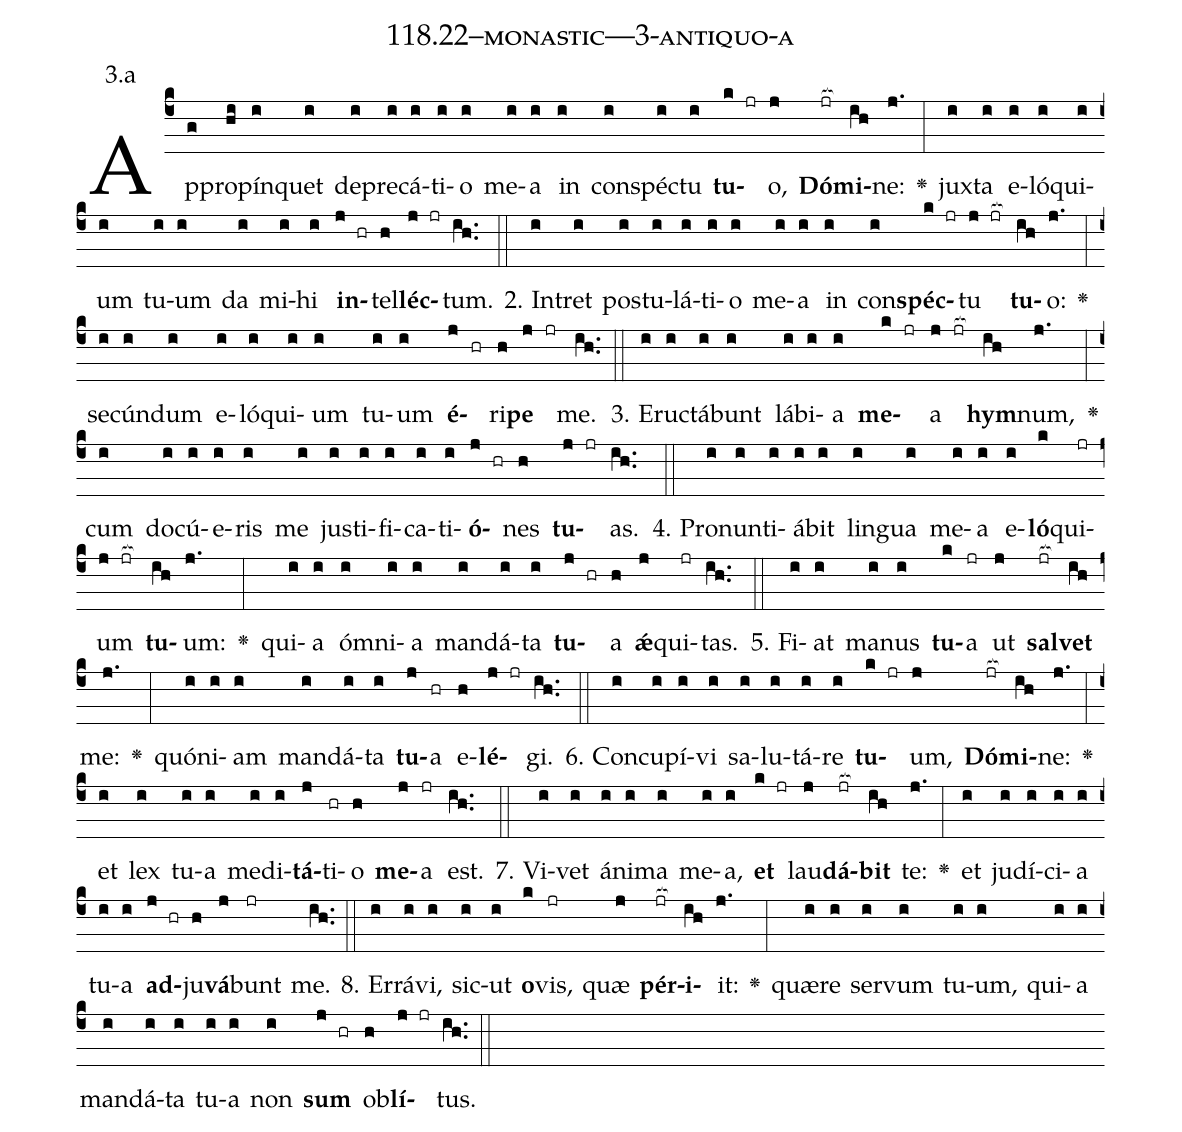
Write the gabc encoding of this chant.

name: 118.22--monastic---3-antiquo-a;
annotation: 3.a;
%%
(c4)Ap(g)pro(hi)pín(i)quet(i) de(i)pre(i)cá(i)ti(i)o(i) me(i)a(i) in(i) con(i)spéc(i)tu(i) <b>tu</b>(k jr)o,(j) <b>Dó</b>(jr[ocb:1{])<b>mi</b>(ih[ocb:0}])ne:(j.) <v>\greheightstar</v>(:) jux(i)ta(i) e(i)ló(i)qui(i)um(i) tu(i)um(i) da(i) mi(i)hi(i) <b>in</b>(j hr)tel(h)<b>léc</b>(j jr)tum.(ih..) (::)
2. In(i)tret(i) pos(i)tu(i)lá(i)ti(i)o(i) me(i)a(i) in(i) con(i)<b>spéc</b>(k jr)tu(j jr[ocb:1{]) <b>tu</b>(ih[ocb:0}])o:(j.) <v>\greheightstar</v>(:) se(i)cún(i)dum(i) e(i)ló(i)qui(i)um(i) tu(i)um(i) <b>é</b>(j hr)ri(h)<b>pe</b>(j jr) me.(ih..) (::)
3. E(i)ruc(i)tá(i)bunt(i) lá(i)bi(i)a(i) <b>me</b>(k jr)a(j jr[ocb:1{]) <b>hym</b>(ih[ocb:0}])num,(j.) <v>\greheightstar</v>(:) cum(i) do(i)cú(i)e(i)ris(i) me(i) jus(i)ti(i)fi(i)ca(i)ti(i)<b>ó</b>(j hr)nes(h) <b>tu</b>(j jr)as.(ih..) (::)
4. Pro(i)nun(i)ti(i)á(i)bit(i) lin(i)gua(i) me(i)a(i) e(i)<b>ló</b>(k)qui(jr)um(j jr[ocb:1{]) <b>tu</b>(ih[ocb:0}])um:(j.) <v>\greheightstar</v>(:) qui(i)a(i) óm(i)ni(i)a(i) man(i)dá(i)ta(i) <b>tu</b>(j hr)a(h) <b>ǽ</b>(j)qui(jr)tas.(ih..) (::)
5. Fi(i)at(i) ma(i)nus(i) <b>tu</b>(k)a(jr) ut(j) <b>sal</b>(jr[ocb:1{])<b>vet</b>(ih[ocb:0}]) me:(j.) <v>\greheightstar</v>(:) quón(i)i(i)am(i) man(i)dá(i)ta(i) <b>tu</b>(j)a(hr) e(h)<b>lé</b>(j jr)gi.(ih..) (::)
6. Con(i)cu(i)pí(i)vi(i) sa(i)lu(i)tá(i)re(i) <b>tu</b>(k jr)um,(j) <b>Dó</b>(jr[ocb:1{])<b>mi</b>(ih[ocb:0}])ne:(j.) <v>\greheightstar</v>(:) et(i) lex(i) tu(i)a(i) me(i)di(i)<b>tá</b>(j)ti(hr)o(h) <b>me</b>(j)a(jr) est.(ih..) (::)
7. Vi(i)vet(i) á(i)ni(i)ma(i) me(i)a,(i) <b>et</b>(k jr) lau(j)<b>dá</b>(jr[ocb:1{])<b>bit</b>(ih[ocb:0}]) te:(j.) <v>\greheightstar</v>(:) et(i) ju(i)dí(i)ci(i)a(i) tu(i)a(i) <b>ad</b>(j hr)ju(h)<b>vá</b>(j)bunt(jr) me.(ih..) (::)
8. Er(i)rá(i)vi,(i) sic(i)ut(i) <b>o</b>(k)vis,(jr) quæ(j) <b>pér</b>(jr[ocb:1{])<b>i</b>(ih[ocb:0}])it:(j.) <v>\greheightstar</v>(:) quæ(i)re(i) ser(i)vum(i) tu(i)um,(i) qui(i)a(i) man(i)dá(i)ta(i) tu(i)a(i) non(i) <b>sum</b>(j hr) ob(h)<b>lí</b>(j jr)tus.(ih..) (::)
